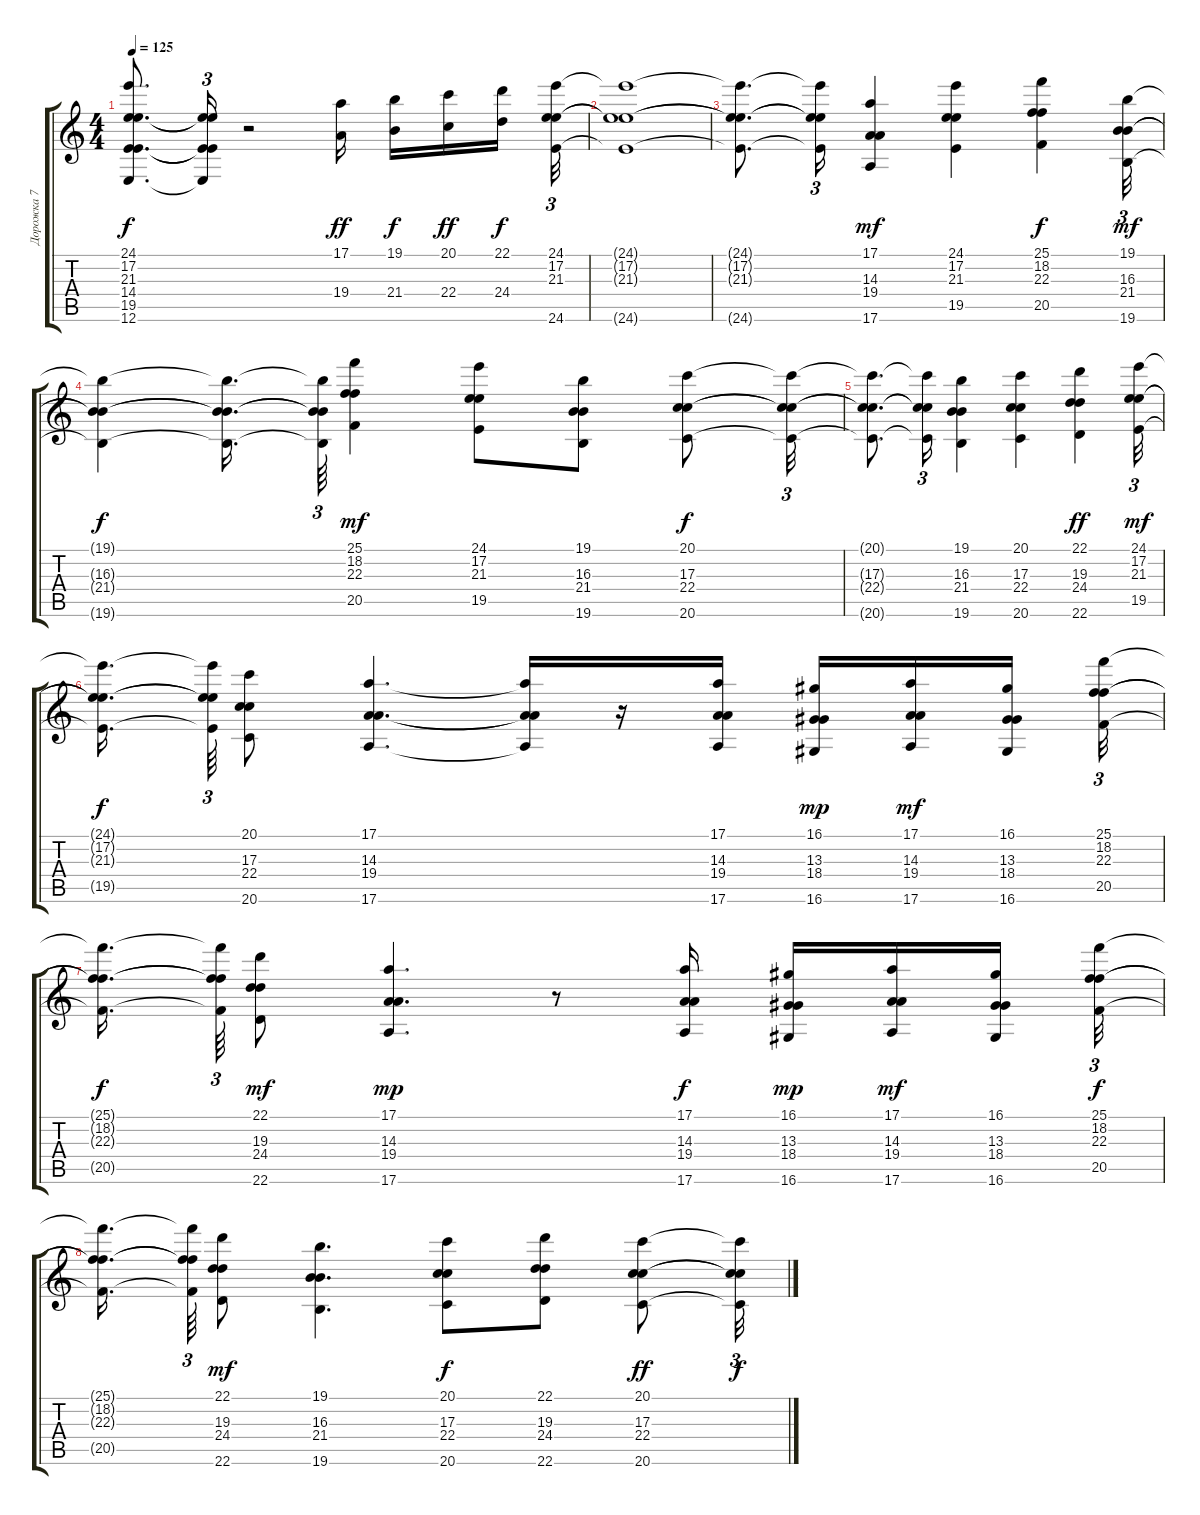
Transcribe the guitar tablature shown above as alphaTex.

\track ("Дорожка 7" "Дорожка 7") {instrument stringensemble1}
\staff {score tabs}
\tuning (E4 B3 G3 D3 A2 E2) {hide}
\ts (4 4)
\tempo 125
\clef g2
\ks c
(24.1{t} 17.2{t} 21.3{t} 14.4{t} 19.5{t} 12.6{t}).8{d dy f} (17.2{t} 21.3{t} 14.4{t} 19.5{t} 12.6{t}).16{tu (3 2)} r.2 (17.1 19.4).16{dy ff} (19.1 21.4).16{dy f} (20.1 22.4).16{dy ff} (22.1 24.4).16{dy f beam splitsecondary} (24.1 17.2 21.3 24.6).32{tu (3 2)} |
(24.1{t} 17.2{t} 21.3{t} 24.6{t}).1 |
(24.1{t} 17.2{t} 21.3{t} 24.6{t}).8{d} (24.1{t} 17.2{t} 21.3{t} 24.6{t}).16{tu (3 2)} (17.1 14.3 19.4 17.6).4{dy mf} (24.1 17.2 21.3 19.5).4 (25.1 18.2 22.3 20.5).4{dy f} (19.1 16.3 21.4 19.6).32{tu (3 2) dy mf} |
(19.1{t} 16.3{t} 21.4{t} 19.6{t}).4{dy f} (19.1{t} 16.3{t} 21.4{t} 19.6{t}).16{d} (19.1{t} 16.3{t} 21.4{t} 19.6{t}).64{tu (3 2)} (25.1 18.2 22.3 20.5).4{dy mf} (24.1 17.2 21.3 19.5).8 (19.1 16.3 21.4 19.6).8 (20.1 17.3 22.4 20.6).8{dy f} (20.1{t} 17.3{t} 22.4{t} 20.6{t}).32{tu (3 2)} |
(20.1{t} 17.3{t} 22.4{t} 20.6{t}).8{d} (20.1{t} 17.3{t} 22.4{t} 20.6{t}).16{tu (3 2)} (19.1 16.3 21.4 19.6).4 (20.1 17.3 22.4 20.6).4 (22.1 19.3 24.4 22.6).4{dy ff} (24.1 17.2 21.3 19.5).32{tu (3 2) dy mf} |
(24.1{t} 17.2{t} 21.3{t} 19.5{t}).16{d dy f beam splitsecondary} (24.1{t} 17.2{t} 21.3{t} 19.5{t}).64{tu (3 2)} (20.1 17.3 22.4 20.6).8 (17.1 14.3 19.4 17.6).4{d} (17.1{t} 14.3{t} 19.4{t} 17.6{t}).16 r.16 (17.1 14.3 19.4 17.6).16 (16.1 13.3 18.4 16.6).16{dy mp} (17.1 14.3 19.4 17.6).16{dy mf} (16.1 13.3 18.4 16.6).16{beam splitsecondary} (25.1 18.2 22.3 20.5).32{tu (3 2)} |
(25.1{t} 18.2{t} 22.3{t} 20.5{t}).16{d dy f beam splitsecondary} (25.1{t} 18.2{t} 22.3{t} 20.5{t}).64{tu (3 2)} (22.1 19.3 24.4 22.6).8{dy mf} (17.1 14.3 19.4 17.6).4{d dy mp} r.8 (17.1 14.3 19.4 17.6).16{dy f} (16.1 13.3 18.4 16.6).16{dy mp} (17.1 14.3 19.4 17.6).16{dy mf} (16.1 13.3 18.4 16.6).16{beam splitsecondary} (25.1 18.2 22.3 20.5).32{tu (3 2) dy f} |
(25.1{t} 18.2{t} 22.3{t} 20.5{t}).16{d beam splitsecondary} (25.1{t} 18.2{t} 22.3{t} 20.5{t}).64{tu (3 2)} (22.1 19.3 24.4 22.6).8{dy mf} (19.1 16.3 21.4 19.6).4{d} (20.1 17.3 22.4 20.6).8{dy f} (22.1 19.3 24.4 22.6).8 (20.1 17.3 22.4 20.6).8{dy ff} (20.1{t} 17.3{t} 22.4{t} 20.6{t}).32{tu (3 2) dy f}
